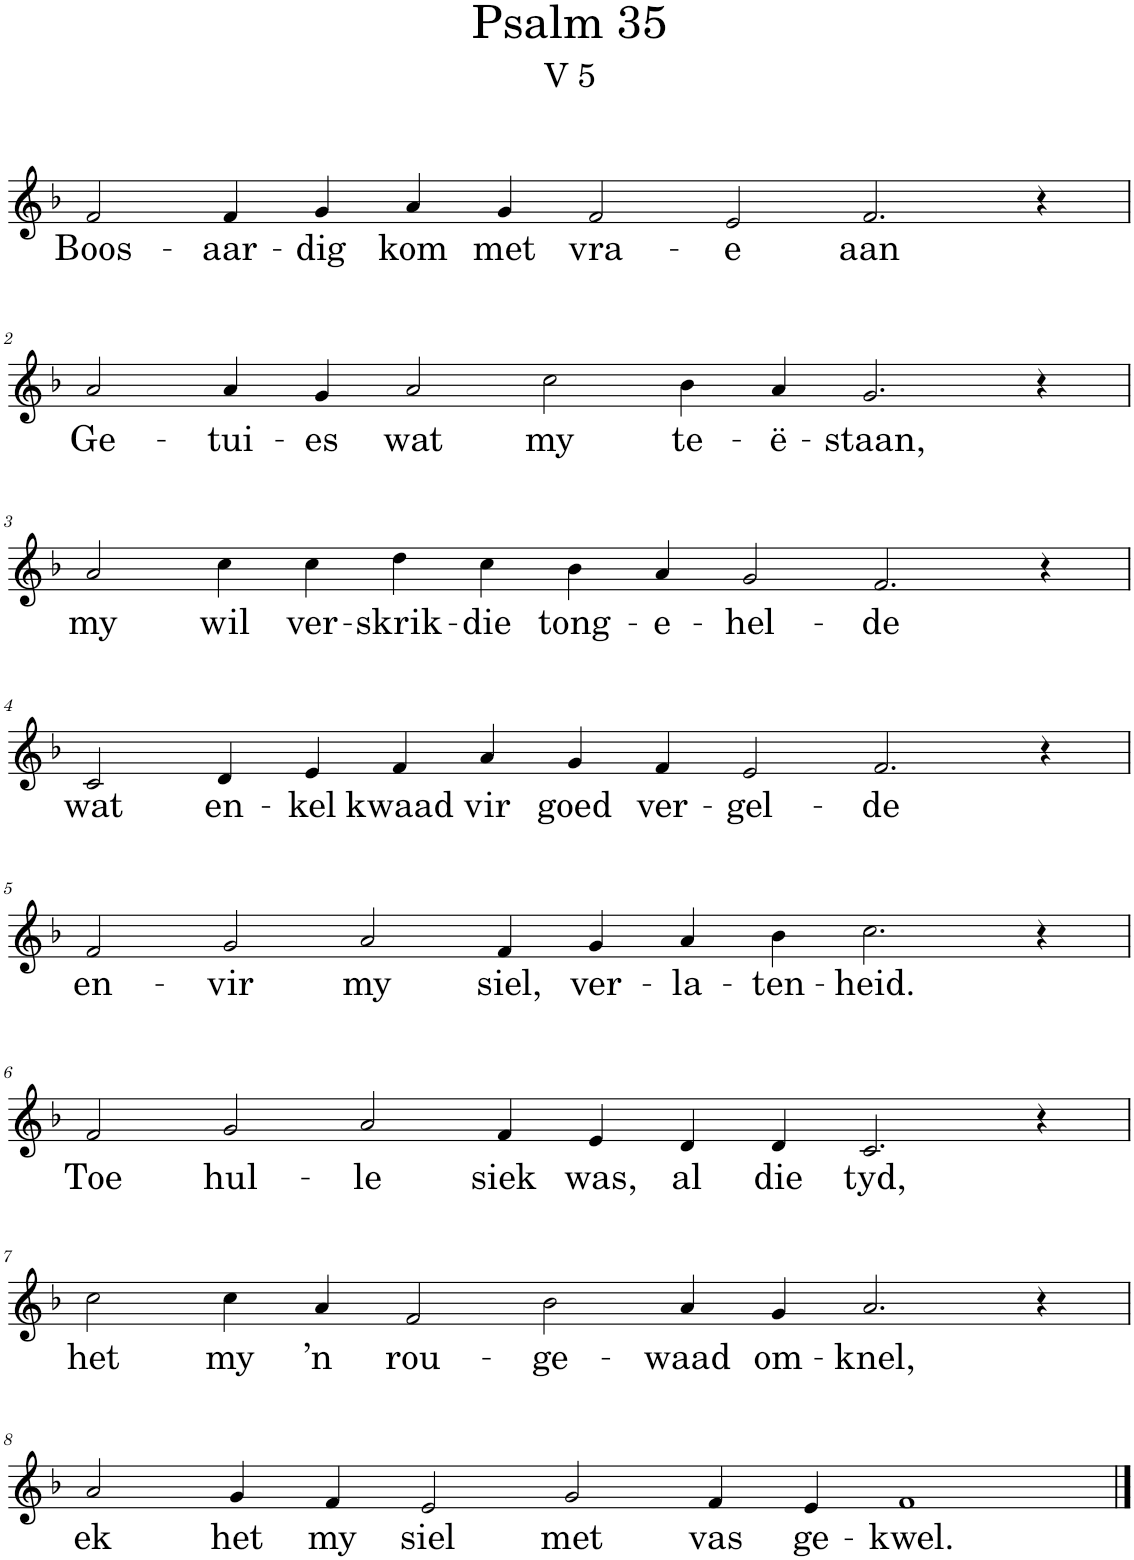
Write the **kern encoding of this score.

**kern	**text
*part1	*part1
*staff1	*staff1
*I"Pipe Organ	*
*I'Org.	*
*clefG2	*
*k[b-]	*
*M14/4	*
=1	=1
!	!LO:LY:b
2f/	Boos-
!	!LO:LY:b
4f/	-aar-
!	!LO:LY:b
4g/	-dig
!	!LO:LY:b
4a/	kom
!	!LO:LY:b
4g/	met
!	!LO:LY:b
2f/	vra-
!	!LO:LY:b
2e/	-e
!	!LO:LY:b
2.f/	aan
4r	.
!!LO:LB:g=z
=2	=2
!	!LO:LY:b
2a/	Ge-
!	!LO:LY:b
4a/	-tui-
!	!LO:LY:b
4g/	-es
!	!LO:LY:b
2a/	wat
!	!LO:LY:b
2cc\	my
!	!LO:LY:b
4b-\	te-
!	!LO:LY:b
4a/	-ë-
!	!LO:LY:b
2.g/	-staan,
4r	.
!!LO:LB:g=z
=3	=3
!	!LO:LY:b
2a/	my
!	!LO:LY:b
4cc\	wil
!	!LO:LY:b
4cc\	ver-
!	!LO:LY:b
4dd\	-skrik-
!	!LO:LY:b
4cc\	-die
!	!LO:LY:b
4b-\	tong-
!	!LO:LY:b
4a/	-e-
!	!LO:LY:b
2g/	-hel-
!	!LO:LY:b
2.f/	-de
4r	.
!!LO:LB:g=z
=4	=4
!	!LO:LY:b
2c/	wat
!	!LO:LY:b
4d/	en-
!	!LO:LY:b
4e/	-kel
!	!LO:LY:b
4f/	kwaad
!	!LO:LY:b
4a/	vir
!	!LO:LY:b
4g/	goed
!	!LO:LY:b
4f/	ver-
!	!LO:LY:b
2e/	-gel-
!	!LO:LY:b
2.f/	-de
4r	.
!!LO:LB:g=z
=5	=5
!	!LO:LY:b
2f/	en-
!	!LO:LY:b
2g/	-vir
!	!LO:LY:b
2a/	my
!	!LO:LY:b
4f/	siel,
!	!LO:LY:b
4g/	ver-
!	!LO:LY:b
4a/	-la-
!	!LO:LY:b
4b-\	-ten-
!	!LO:LY:b
2.cc\	-heid.
4r	.
!!LO:LB:g=z
=6	=6
!	!LO:LY:b
2f/	Toe
!	!LO:LY:b
2g/	hul-
!	!LO:LY:b
2a/	-le
!	!LO:LY:b
4f/	siek
!	!LO:LY:b
4e/	was,
!	!LO:LY:b
4d/	al
!	!LO:LY:b
4d/	die
!	!LO:LY:b
2.c/	tyd,
4r	.
!!LO:LB:g=z
=7	=7
!	!LO:LY:b
2cc\	het
!	!LO:LY:b
4cc\	my
!	!LO:LY:b
4a/	’n
!	!LO:LY:b
2f/	rou-
!	!LO:LY:b
2b-\	-ge-
!	!LO:LY:b
4a/	-waad
!	!LO:LY:b
4g/	om-
!	!LO:LY:b
2.a/	-knel,
4r	.
!!LO:LB:g=z
=8	=8
!	!LO:LY:b
2a/	ek
!	!LO:LY:b
4g/	het
!	!LO:LY:b
4f/	my
!	!LO:LY:b
2e/	siel
!	!LO:LY:b
2g/	met
!	!LO:LY:b
4f/	vas
!	!LO:LY:b
4e/	ge-
!	!LO:LY:b
1f	-kwel.
==	==
*-	*-
